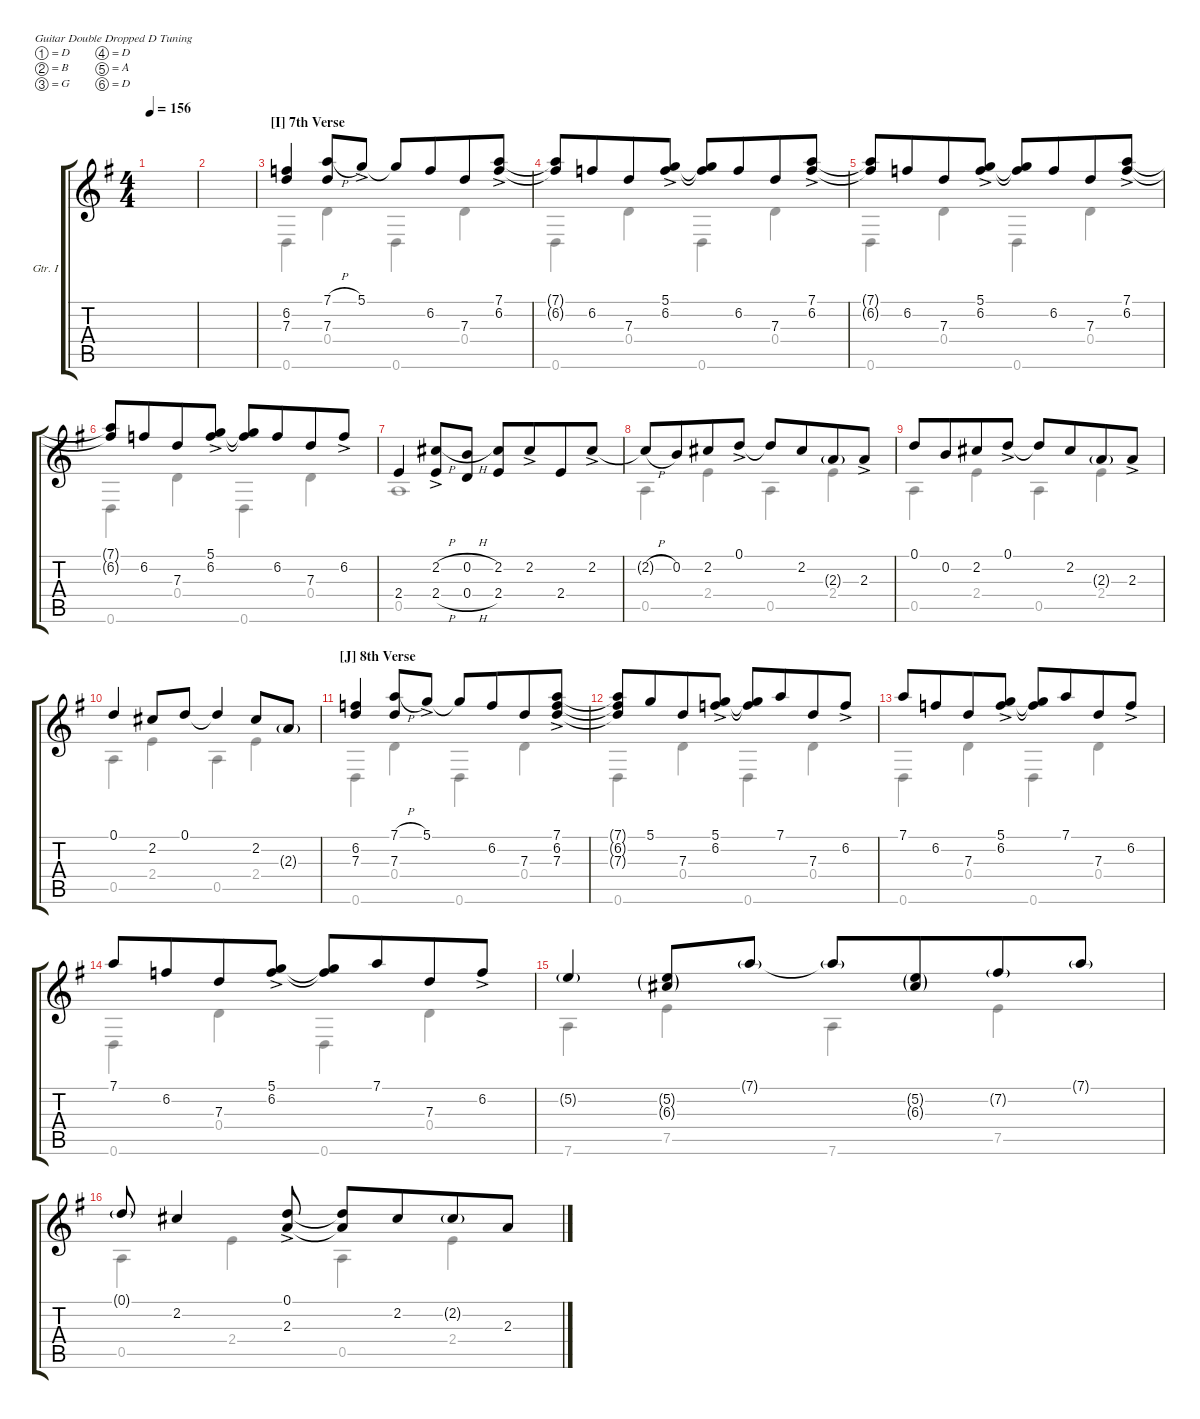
\defaultSystemsLayout 4
\hideDynamics
\bracketExtendMode groupsimilarinstruments
\firstSystemTrackNameOrientation horizontal
\otherSystemsTrackNameOrientation horizontal
\track ("Guitar I" "Gtr. I") {instrument acousticguitarsteel}
\staff {score tabs}
\tuning (D4 B3 G3 D3 A2 D2)
\voice
\ts (4 4)
\tempo 156
\clef g2
\ks g
|
|
\section ("I" "7th Verse")
(6.2 7.3).4 (7.1{h} 7.3).8 5.1{ac}.8 5.1{t}.8 6.2.8{beam merge} 7.3.8 (6.2{ac} 7.1).8 |
(6.2{t} 7.1{t}).8 6.2.8{beam merge} 7.3.8 (6.2{ac} 5.1).8 (5.1{t} 6.2{t}).8 6.2.8{dy p beam merge} 7.3.8{dy mp} (6.2{ac} 7.1).8 |
(7.1{t} 6.2{t}).8 6.2.8{beam merge} 7.3.8 (6.2{ac} 5.1).8 (5.1{t} 6.2{t}).8 6.2.8{beam merge} 7.3.8 (6.2{ac} 7.1).8 |
(7.1{t} 6.2{t}).8 6.2.8{beam merge} 7.3.8 (6.2{ac} 5.1).8 (5.1{t} 6.2{t}).8 6.2.8{beam merge} 7.3.8 6.2{ac}.8 |
2.4.4 (2.4{h ac} 2.2{h ac}).8 (0.2{h} 0.4{h}).8 (2.4 2.2).8 2.2{ac}.8{beam merge} 2.4.8 2.2{ac}.8 |
2.2{h t}.8 0.2.8{beam merge} 2.2.8 0.1{ac}.8 0.1{t}.8 2.2.8{beam merge} 2.3{g}.8 2.3{ac}.8 |
0.1.8 0.2.8{beam merge} 2.2.8 0.1{ac}.8 0.1{t}.8 2.2.8{beam merge} 2.3{g}.8 2.3{ac}.8 |
0.1.4 2.2.8 0.1.8 0.1{t}.4 2.2.8 2.3{g}.8 |
\section ("J" "8th Verse")
(6.2 7.3).4 (7.1{h} 7.3).8 5.1{ac}.8 5.1{t}.8 6.2.8{beam merge} 7.3.8 (7.3 6.2{ac} 7.1).8 |
(7.3{t} 6.2{t} 7.1{t}).8 5.1.8{beam merge} 7.3.8 (6.2{ac} 5.1).8 (5.1{t} 6.2{t}).8 7.1.8{beam merge} 7.3.8 6.2{ac}.8 |
7.1.8 6.2.8{beam merge} 7.3.8 (6.2{ac} 5.1).8 (5.1{t} 6.2{t}).8 7.1.8{beam merge} 7.3.8 6.2{ac}.8 |
7.1.8 6.2.8{beam merge} 7.3.8 (6.2{ac} 5.1).8 (5.1{t} 6.2{t}).8 7.1.8{beam merge} 7.3.8 6.2{ac}.8 |
5.2{g}.4 (5.2{g} 6.3{g}).8 7.1{g}.8 7.1{g t}.8 (5.2{g} 6.3{g}).8{beam merge} 7.2{g}.8 7.1{g}.8 |
0.1{g}.8 2.2.4 (2.3{ac} 0.1).8 (2.3{t} 0.1{t}).8 2.2.8{beam merge} 2.2{g}.8 2.3.8
\voice
\clef g2
\ottava regular
\simile none
\ks g
|
|
0.6.4 0.4.4 0.6.4 0.4.4 |
0.6.4 0.4.4 0.6.4 0.4.4 |
0.6.4 0.4.4 0.6.4 0.4.4 |
0.6.4 0.4.4 0.6.4 0.4.4 |
0.5.1{dy mp} |
0.5.4{dy p} 2.4.4 0.5.4 2.4.4 |
0.5.4 2.4.4 0.5.4 2.4.4 |
0.5.4 2.4.4 0.5.4 2.4.4 |
0.6.4 0.4.4 0.6.4 0.4.4 |
0.6.4 0.4.4 0.6.4 0.4.4 |
0.6.4 0.4.4 0.6.4 0.4.4 |
0.6.4 0.4.4 0.6.4 0.4.4 |
7.6.4 7.5.4 7.6.4 7.5.4 |
0.5.4 2.4.4 0.5.4 2.4.4
